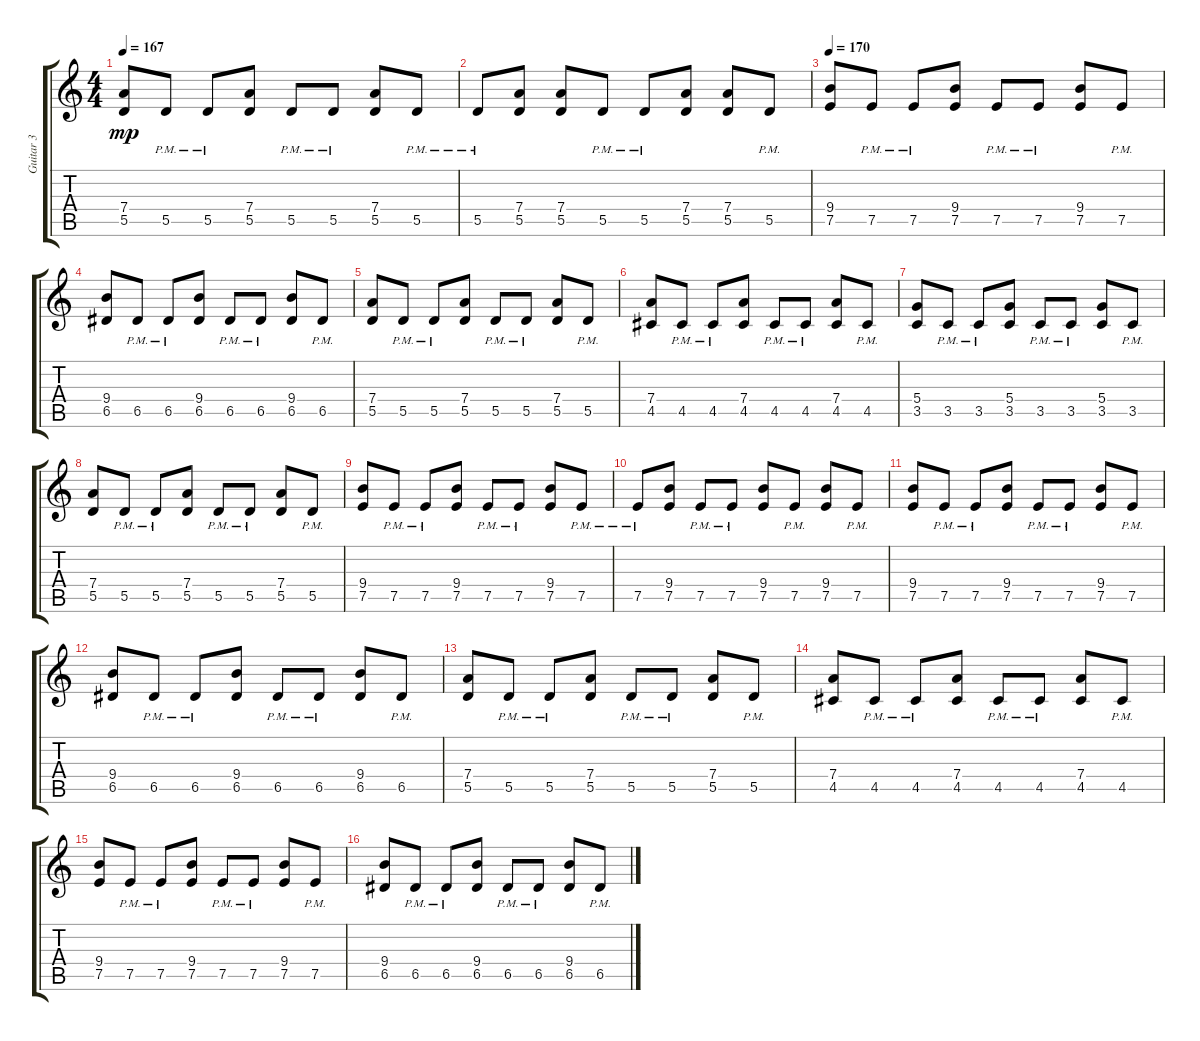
\track ("Guitar 3" "Guitar 3") {instrument electricguitarclean}
\staff {score tabs}
\tuning (E4 B3 G3 D3 A2 E2) {hide}
\ts (4 4)
\tempo 167
\clef g2
\ks c
(7.4 5.5).8{dy mp} 5.5{pm}.8 5.5{pm}.8 (7.4 5.5).8 5.5{pm}.8 5.5{pm}.8 (7.4 5.5).8 5.5{pm}.8 |
5.5{pm}.8 (7.4 5.5).8 (7.4 5.5).8 5.5{pm}.8 5.5{pm}.8 (7.4 5.5).8 (7.4 5.5).8 5.5{pm}.8 |
\tempo 170
(9.4 7.5).8 7.5{pm}.8 7.5{pm}.8 (9.4 7.5).8 7.5{pm}.8 7.5{pm}.8 (9.4 7.5).8 7.5{pm}.8 |
(9.4 6.5).8 6.5{pm}.8 6.5{pm}.8 (9.4 6.5).8 6.5{pm}.8 6.5{pm}.8 (9.4 6.5).8 6.5{pm}.8 |
(7.4 5.5).8 5.5{pm}.8 5.5{pm}.8 (7.4 5.5).8 5.5{pm}.8 5.5{pm}.8 (7.4 5.5).8 5.5{pm}.8 |
(7.4 4.5).8 4.5{pm}.8 4.5{pm}.8 (7.4 4.5).8 4.5{pm}.8 4.5{pm}.8 (7.4 4.5).8 4.5{pm}.8 |
(5.4 3.5).8 3.5{pm}.8 3.5{pm}.8 (5.4 3.5).8 3.5{pm}.8 3.5{pm}.8 (5.4 3.5).8 3.5{pm}.8 |
(7.4 5.5).8 5.5{pm}.8 5.5{pm}.8 (7.4 5.5).8 5.5{pm}.8 5.5{pm}.8 (7.4 5.5).8 5.5{pm}.8 |
(9.4 7.5).8 7.5{pm}.8 7.5{pm}.8 (9.4 7.5).8 7.5{pm}.8 7.5{pm}.8 (9.4 7.5).8 7.5{pm}.8 |
7.5{pm}.8 (9.4 7.5).8 7.5{pm}.8 7.5{pm}.8 (9.4 7.5).8 7.5{pm}.8 (9.4 7.5).8 7.5{pm}.8 |
(9.4 7.5).8 7.5{pm}.8 7.5{pm}.8 (9.4 7.5).8 7.5{pm}.8 7.5{pm}.8 (9.4 7.5).8 7.5{pm}.8 |
(9.4 6.5).8 6.5{pm}.8 6.5{pm}.8 (9.4 6.5).8 6.5{pm}.8 6.5{pm}.8 (9.4 6.5).8 6.5{pm}.8 |
(7.4 5.5).8 5.5{pm}.8 5.5{pm}.8 (7.4 5.5).8 5.5{pm}.8 5.5{pm}.8 (7.4 5.5).8 5.5{pm}.8 |
(7.4 4.5).8 4.5{pm}.8 4.5{pm}.8 (7.4 4.5).8 4.5{pm}.8 4.5{pm}.8 (7.4 4.5).8 4.5{pm}.8 |
(9.4 7.5).8 7.5{pm}.8 7.5{pm}.8 (9.4 7.5).8 7.5{pm}.8 7.5{pm}.8 (9.4 7.5).8 7.5{pm}.8 |
(9.4 6.5).8 6.5{pm}.8 6.5{pm}.8 (9.4 6.5).8 6.5{pm}.8 6.5{pm}.8 (9.4 6.5).8 6.5{pm}.8
